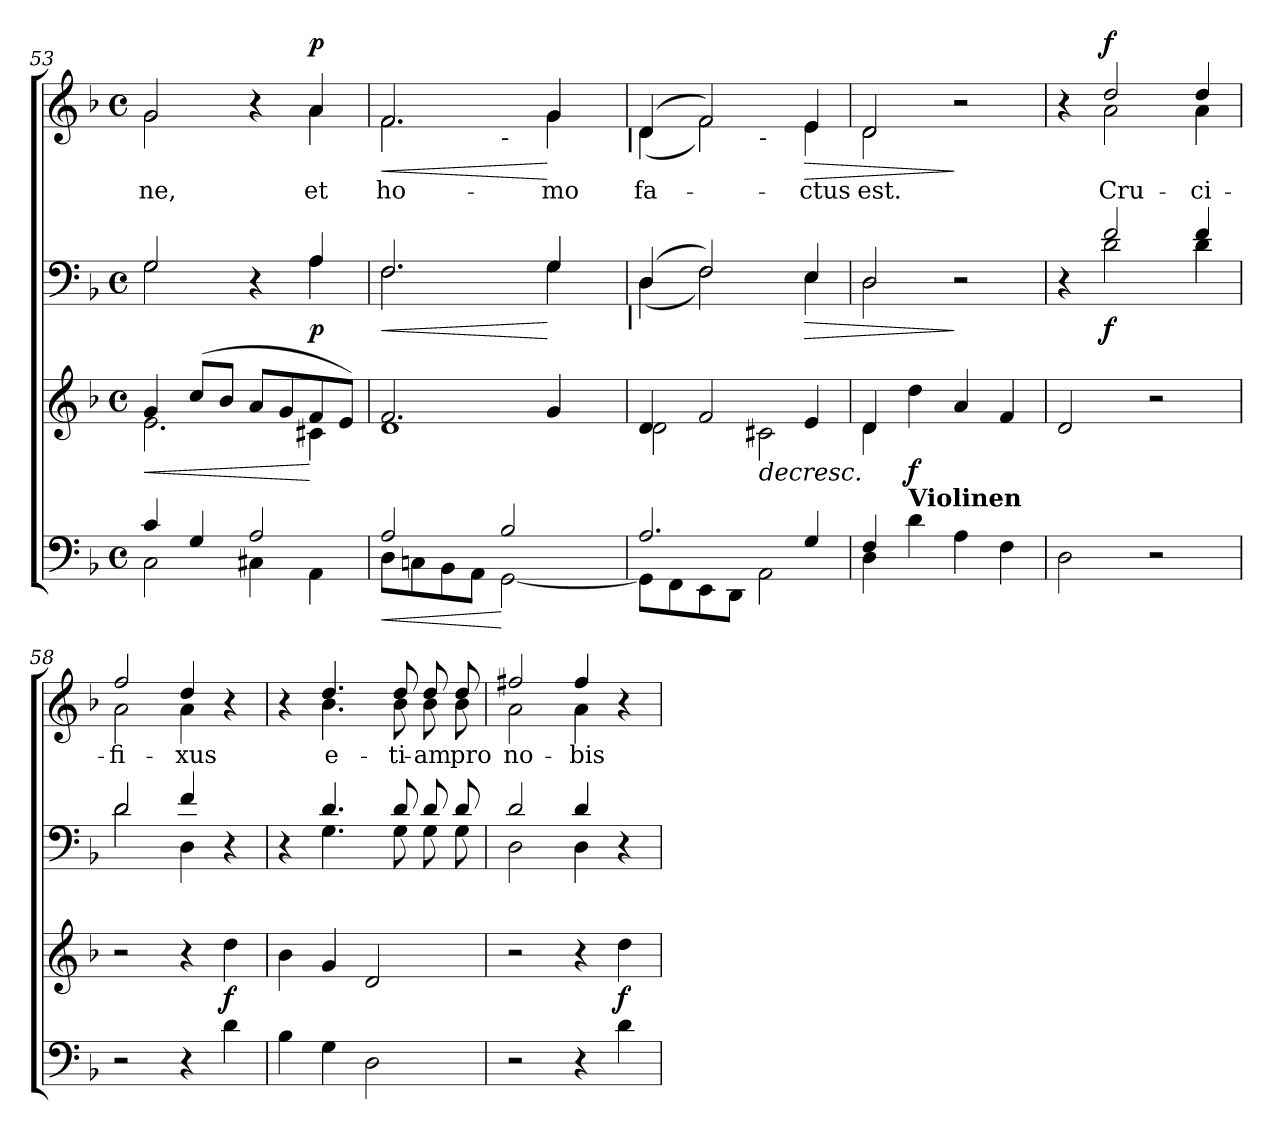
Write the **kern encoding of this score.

**kern	**dynam	**kern	**dynam	**kern	**dynam	**kern	**text	**dynam
*part4	*part4	*part3	*part3	*part2	*part2	*part1	*part1	*part1
*staff4	*staff4	*staff3	*staff3	*staff2	*staff2	*staff1	*staff1	*staff1
*clefF4	*	*clefG2	*	*clefF4	*	*clefG2	*	*
*k[b-]	*	*k[b-]	*	*k[b-]	*	*k[b-]	*	*
*F:	*	*F:	*	*F:	*	*F:	*	*
*M4/4	*	*M4/4	*	*M4/4	*	*M4/4	*	*
*met(c)	*	*met(c)	*	*met(c)	*	*met(c)	*	*
=53	=53	=53	=53	=53	=53	=53	=53	=53
*^	*	*^	*	*	*	*	*	*
!	!	!	!	!	!LO:HP:b	!	!	!	!	!
*	*	*	*	*	*	*^	*	*	*	*
!	!	!	!	!	!	!	!	!	!	!LO:LY:b:color=#000000	!
*	*	*	*	*	*	*	*	*	*^	*	*
4ci/	2Ci\	.	4gi/	2.ei\	<	2Gi/	2Gi\	.	2gi/	2gi\	-ne,	.
4Gi/	.	.	(8cci/L	.	.	.	.	.	.	.	.	.
.	.	.	8b-i/J	.	.	.	.	.	.	.	.	.
2Ai/	4C#Xi\	.	8ai/L	.	.	4r	4ryy	.	4r	4ryy	.	.
.	.	.	8gi/	.	.	.	.	.	.	.	.	.
!	!	!	!	!	!	!	!	!	!	!	!LO:LY:b:color=#000000	!
.	4AAi\	.	8fi/	4c#Xi\	[	4Ai/	4Ai\	p	4ai/	4ai\	et	p
.	.	.	8ei/J)	.	.	.	.	.	.	.	.	.
*	*	*	*	*	*	*v	*v	*	*	*	*	*
*	*	*	*	*	*	*	*	*v	*v	*	*
=54	=54	=54	=54	=54	=54	=54	=54	=54	=54	=54
!	!	!LO:HP:b	!	!	!	!	!LO:HP:b	!	!	!
*	*	*	*	*	*	*^	*	*	*	*
!	!	!	!	!	!	!	!	!	!	!LO:LY:b:color=#000000	!LO:HP:b
*	*	*	*	*	*	*	*^	*	*^	*	*
*	*	*	*	*	*	*	*	*	*	*	*^	*	*
*	*	*	*	*	*	*	*	*	*	*	*	*^	*	*
2Ai/	8Di\L	<	2.fi/	1di	.	2.Fi/	2.Fi\	2ryy	<	2.fi/	2.fi\	2ryy	2ryy	ho-	<
.	8Cni\	.	.	.	.	.	.	.	.	.	.	.	.	.	.
.	8BB-i\	.	.	.	.	.	.	.	.	.	.	.	.	.	.
.	8AAi\J	.	.	.	.	.	.	.	.	.	.	.	.	.	.
!	!	!	!	!	!	!	!	!	!	!	!	!LO:TX:b:t=-	!	!	!
2B-i/	[<2GGi\	[	.	.	.	.	.	4ryy	.	.	.	2ryy	4ryy	.	.
!	!	!	!	!	!	!	!	!	!	!	!	!	!	!LO:LY:b:color=#000000	!
.	.	.	4gi/	.	.	4Gi/	4Gi\	8ryy	[	4gi/	4gi\	.	8ryy	-mo	[
.	.	.	.	.	.	.	.	16ryy	.	.	.	.	16ryy	.	.
.	.	.	.	.	.	.	.	32ryy	.	.	.	.	32ryy	.	.
.	.	.	.	.	.	.	.	64ryy	.	.	.	.	64ryy	.	.
.	.	.	.	.	.	.	.	128...ryy	.	.	.	.	128...ryy	.	.
!	!	!	!	!	!	!	!	!	!	!	!	!	!LO:TX:b:B:t=|	!	!
!	!	!	!	!	!	!	!	!LO:TX:b:B:t=|	!	!	!	!	!	!	!
.	.	.	.	.	.	.	.	1024ryy	.	.	.	.	1024ryy	.	.
*	*	*	*	*	*	*	*v	*v	*	*	*	*	*	*	*
*	*	*	*	*	*	*	*	*	*v	*v	*v	*v	*	*
=55	=55	=55	=55	=55	=55	=55	=55	=55	=55	=55	=55
*	*	*	*	*	*	*	*^	*	*^	*	*
*	*	*	*	*	*	*	*	*	*	*	*^	*	*
*	*	*	*	*	*	*	*	*	*	*	*	*^	*	*
!	!	!	!	!	!	!	!	!	!	!	!	!	!	!LO:LY:b:color=#000000	!
*	*	*	*	*	*	*	*v	*v	*	*	*	*	*	*	*
*	*	*	*	*	*	*	*	*	*	*	*v	*v	*	*
2.Ai/	8GGi\L]	.	4di/	2di\	.	(4Di/	(4Di\	.	(4di/	(4di\	2ryy	fa-	.
.	8FFi\	.	.	.	.	.	.	.	.	.	.	.	.
.	8EEi\	.	2fi/	.	.	2Fi/)	2Fi\)	.	2fi/)	2fi\)	.	.	.
.	8DDi\J	.	.	.	.	.	.	.	.	.	.	.	.
!	!	!	!	!	!	!	!	!	!	!	!LO:TX:b:t=-	!	!
!	!	!	!	!	!LO:HP:b	!	!	!	!	!	!	!	!
.	2AAi\	.	.	2c#Xi\	>	.	.	.	.	.	2ryy	.	.
!	!	!	!	!	!	!	!	!LO:HP:b	!	!	!	!	!
!	!	!	!	!	!	!	!	!	!	!	!	!LO:LY:b:color=#000000	!LO:HP:b
4Gi/	.	.	4ei/	.	.	4Ei/	4Ei\	>	4ei/	4ei\	.	-ctus	>
*	*	*	*	*	*	*	*	*	*v	*v	*v	*	*
=56	=56	=56	=56	=56	=56	=56	=56	=56	=56	=56	=56
*	*	*	*	*	*	*	*	*	*^	*	*
*	*	*	*	*	*	*	*	*	*	*^	*	*
!	!	!	!	!	!	!	!	!	!	!	!	!LO:LY:b:color=#000000	!
*	*	*	*	*	*	*	*	*	*	*v	*v	*	*
4Fi/	4Di\	.	4di/	4di\	.	2Di/	2Di\	.	2di/	2di\	est.	.
!LO:TX:a:B:t=Violinen	!	!	!	!	!	!	!	!	!	!	!	!
4di\	4ryy	.	4ddi\	4ryy	f	.	.	.	.	.	.	.
4Ai\	2ryy	.	4ai/	2ryy	.	2r	2ryy	]	2r	2ryy	.	]
4Fi\	.	.	4fi/	.	.	.	.	.	.	.	.	.
*v	*v	*	*	*	*	*v	*v	*	*v	*v	*	*
*	*	*v	*v	*	*	*	*	*	*
.	.	.	]	.	.	.	.	.
!!LO:PB:g=z
=57	=57	=57	=57	=57	=57	=57	=57	=57
*	*	*	*	*^	*	*^	*	*
2Di\	.	2di/	.	4r	4ryy	.	4r	4ryy	.	.
!	!	!	!	!	!	!	!	!	!LO:LY:b:color=#000000	!
.	.	.	.	2fi/	2di\	f	2ddi/	2ai\	Cru-	f
2r	.	2r	.	.	.	.	.	.	.	.
!	!	!	!	!	!	!	!	!	!LO:LY:b:color=#000000	!
.	.	.	.	4fi/	4di\	.	4ddi/	4ai\	-ci-	.
=58	=58	=58	=58	=58	=58	=58	=58	=58	=58	=58
!	!	!	!	!	!	!	!	!	!LO:LY:b:color=#000000	!
2r	.	2r	.	2di/	2di\	.	2ffi/	2ai\	-fi-	.
!	!	!	!	!	!	!	!	!	!LO:LY:b:color=#000000	!
4r	.	4r	.	4fi/	4Di\	.	4ddi/	4ai\	-xus	.
4di\	.	4ddi\	f	4r	4ryy	.	4r	4ryy	.	.
=59	=59	=59	=59	=59	=59	=59	=59	=59	=59	=59
4B-i\	.	4b-i\	.	4r	4ryy	.	4r	4ryy	.	.
!	!	!	!	!	!	!	!	!	!LO:LY:b:color=#000000	!
4Gi\	.	4gi/	.	4.di/	4.Gi\	.	4.ddi/	4.b-i\	e-	.
2Di\	.	2di/	.	.	.	.	.	.	.	.
!	!	!	!	!	!	!	!	!	!LO:LY:b:color=#000000	!
.	.	.	.	8di/	8Gi\	.	8ddi/	8b-i\	-ti-	.
!	!	!	!	!	!	!	!	!	!LO:LY:b:color=#000000	!
.	.	.	.	8di/	8Gi\	.	8ddi/	8b-i\	-am	.
!	!	!	!	!	!	!	!	!	!LO:LY:b:color=#000000	!
.	.	.	.	8di/	8Gi\	.	8ddi/	8b-i\	pro	.
=60	=60	=60	=60	=60	=60	=60	=60	=60	=60	=60
!	!	!	!	!	!	!	!	!	!LO:LY:b:color=#000000	!
2r	.	2r	.	2di/	2Di\	.	2ff#Xi/	2ai\	no-	.
!	!	!	!	!	!	!	!	!	!LO:LY:b:color=#000000	!
4r	.	4r	.	4di/	4Di\	.	4ff#i/	4ai\	-bis	.
4di\	.	4ddi\	f	4r	4ryy	.	4r	4ryy	.	.
*	*	*	*	*v	*v	*	*	*	*	*
*	*	*	*	*	*	*v	*v	*	*
=	=	=	=	=	=	=	=	=
*-	*-	*-	*-	*-	*-	*-	*-	*-
